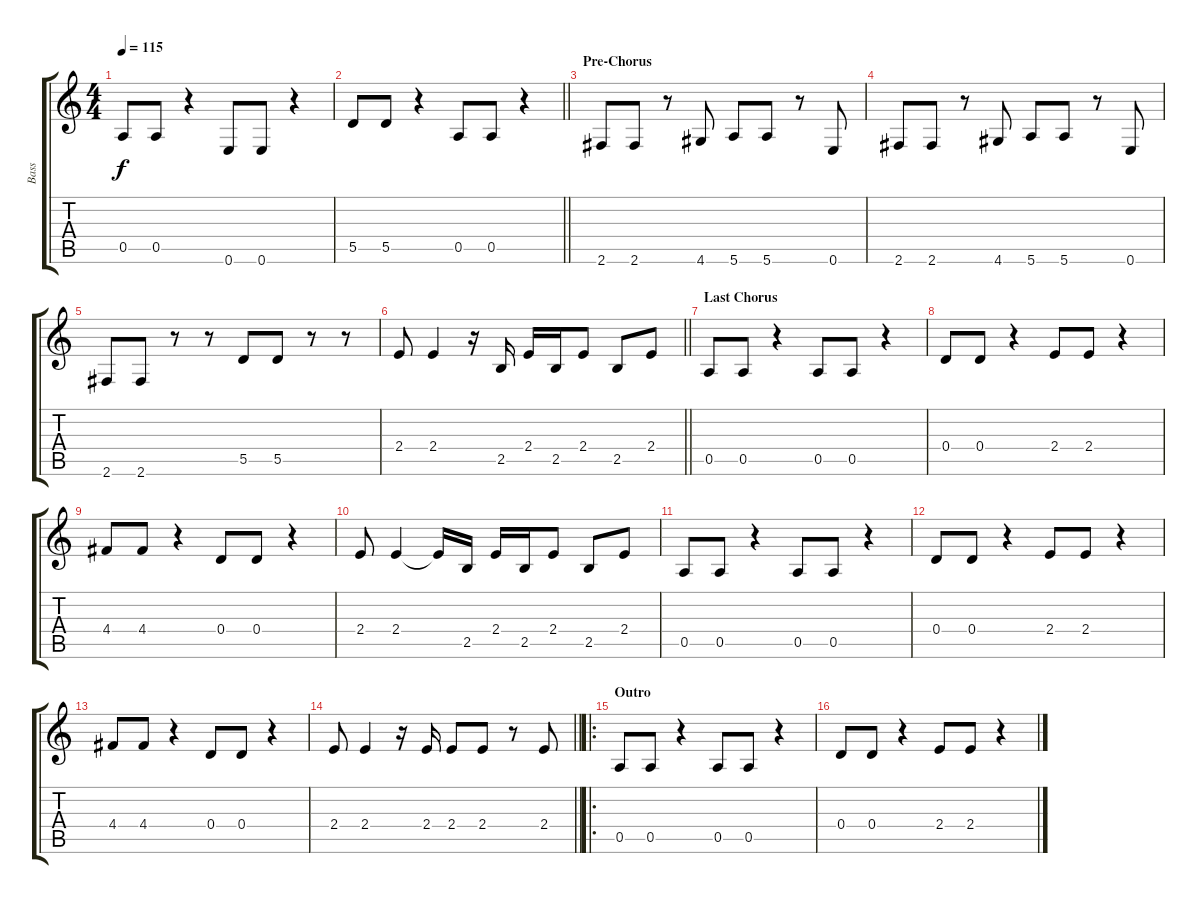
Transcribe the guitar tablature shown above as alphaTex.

\track ("Bass" "Bass") {instrument electricbassfinger}
\staff {score tabs}
\tuning (E4 B3 G3 D3 A2 E2) {hide}
\ts (4 4)
\tempo 115
\clef g2
\ks c
0.5.8{dy f} 0.5.8 r.4 0.6.8 0.6.8 r.4 |
\barLineRight lightlight
5.5.8 5.5.8 r.4 0.5.8 0.5.8 r.4 |
\section ("" "Pre-Chorus")
2.6.8 2.6.8 r.8 4.6.8 5.6.8 5.6.8 r.8 0.6.8 |
2.6.8 2.6.8 r.8 4.6.8 5.6.8 5.6.8 r.8 0.6.8 |
2.6.8 2.6.8 r.8 r.8 5.5.8 5.5.8 r.8 r.8 |
\barLineRight lightlight
2.4.8 2.4.4 r.16 2.5.16 2.4.16 2.5.16 2.4.8 2.5.8 2.4.8 |
\section ("" "Last Chorus")
0.5.8 0.5.8 r.4 0.5.8 0.5.8 r.4 |
0.4.8 0.4.8 r.4 2.4.8 2.4.8 r.4 |
4.4.8 4.4.8 r.4 0.4.8 0.4.8 r.4 |
2.4.8 2.4.4 2.4{t}.16 2.5.16 2.4.16 2.5.16 2.4.8 2.5.8 2.4.8 |
0.5.8 0.5.8 r.4 0.5.8 0.5.8 r.4 |
0.4.8 0.4.8 r.4 2.4.8 2.4.8 r.4 |
4.4.8 4.4.8 r.4 0.4.8 0.4.8 r.4 |
\barLineRight lightlight
2.4.8 2.4.4 r.16 2.4.16 2.4.8 2.4.8 r.8 2.4.8 |
\ro
\section ("" "Outro")
0.5.8 0.5.8 r.4 0.5.8 0.5.8 r.4 |
0.4.8 0.4.8 r.4 2.4.8 2.4.8 r.4
